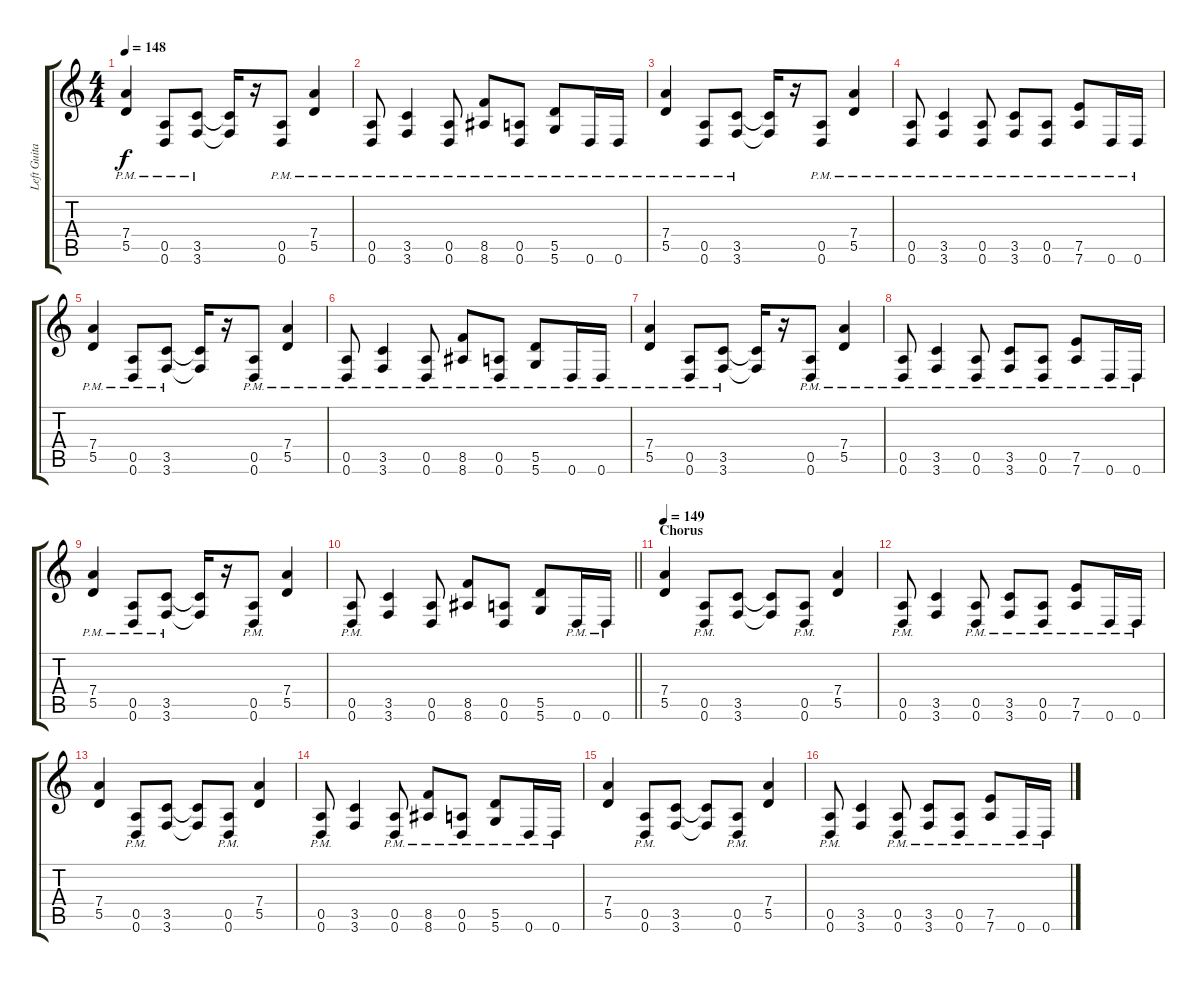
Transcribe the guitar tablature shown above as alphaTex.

\track ("Left Guitar" "Left Guita") {instrument distortionguitar}
\staff {score tabs}
\tuning (E4 B3 G3 D3 A2 D2) {hide}
\ts (4 4)
\tempo 148
\clef g2
\ks c
(7.4{pm} 5.5{pm}).4{dy f} (0.5{pm} 0.6{pm}).8 (3.5{pm} 3.6{pm}).8 (3.5{t} 3.6{t}).16 r.16 (0.5{pm} 0.6{pm}).8 (7.4{pm} 5.5{pm}).4 |
(0.5{pm} 0.6{pm}).8 (3.5{pm} 3.6{pm}).4 (0.5{pm} 0.6{pm}).8 (8.5{pm} 8.6{pm}).8 (0.5{pm} 0.6{pm}).8 (5.5{pm} 5.6{pm}).8 0.6{pm}.16 0.6{pm}.16 |
(7.4{pm} 5.5{pm}).4 (0.5{pm} 0.6{pm}).8 (3.5{pm} 3.6{pm}).8 (3.5{t} 3.6{t}).16 r.16 (0.5{pm} 0.6{pm}).8 (7.4{pm} 5.5{pm}).4 |
(0.5{pm} 0.6{pm}).8 (3.5{pm} 3.6{pm}).4 (0.5{pm} 0.6{pm}).8 (3.5{pm} 3.6{pm}).8 (0.5{pm} 0.6{pm}).8 (7.5{pm} 7.6{pm}).8 0.6{pm}.16 0.6{pm}.16 |
(7.4{pm} 5.5{pm}).4 (0.5{pm} 0.6{pm}).8 (3.5{pm} 3.6{pm}).8 (3.5{t} 3.6{t}).16 r.16 (0.5{pm} 0.6{pm}).8 (7.4{pm} 5.5{pm}).4 |
(0.5{pm} 0.6{pm}).8 (3.5{pm} 3.6{pm}).4 (0.5{pm} 0.6{pm}).8 (8.5{pm} 8.6{pm}).8 (0.5{pm} 0.6{pm}).8 (5.5{pm} 5.6{pm}).8 0.6{pm}.16 0.6{pm}.16 |
(7.4{pm} 5.5{pm}).4 (0.5{pm} 0.6{pm}).8 (3.5{pm} 3.6{pm}).8 (3.5{t} 3.6{t}).16 r.16 (0.5{pm} 0.6{pm}).8 (7.4{pm} 5.5{pm}).4 |
(0.5{pm} 0.6{pm}).8 (3.5{pm} 3.6{pm}).4 (0.5{pm} 0.6{pm}).8 (3.5{pm} 3.6{pm}).8 (0.5{pm} 0.6{pm}).8 (7.5{pm} 7.6{pm}).8 0.6{pm}.16 0.6{pm}.16 |
(7.4{pm} 5.5{pm}).4 (0.5{pm} 0.6{pm}).8 (3.5{pm} 3.6{pm}).8 (3.5{t} 3.6{t}).16 r.16 (0.5{pm} 0.6{pm}).8 (7.4 5.5).4 |
\barLineRight lightlight
(0.5{pm} 0.6{pm}).8 (3.5 3.6).4 (0.5 0.6).8 (8.5 8.6).8 (0.5 0.6).8 (5.5 5.6).8 0.6{pm}.16 0.6{pm}.16 |
\section ("" "Chorus")
\tempo 149
(7.4 5.5).4 (0.5{pm} 0.6{pm}).8 (3.5 3.6).8 (3.5{t} 3.6{t}).8 (0.5{pm} 0.6{pm}).8 (7.4 5.5).4 |
(0.5{pm} 0.6{pm}).8 (3.5 3.6).4 (0.5{pm} 0.6{pm}).8 (3.5{pm} 3.6{pm}).8 (0.5{pm} 0.6{pm}).8 (7.5{pm} 7.6{pm}).8 0.6{pm}.16 0.6{pm}.16 |
(7.4 5.5).4 (0.5{pm} 0.6{pm}).8 (3.5 3.6).8 (3.5{t} 3.6{t}).8 (0.5{pm} 0.6{pm}).8 (7.4 5.5).4 |
(0.5{pm} 0.6{pm}).8 (3.5 3.6).4 (0.5{pm} 0.6{pm}).8 (8.5{pm} 8.6{pm}).8 (0.5{pm} 0.6{pm}).8 (5.5{pm} 5.6{pm}).8 0.6{pm}.16 0.6{pm}.16 |
(7.4 5.5).4 (0.5{pm} 0.6{pm}).8 (3.5 3.6).8 (3.5{t} 3.6{t}).8 (0.5{pm} 0.6{pm}).8 (7.4 5.5).4 |
(0.5{pm} 0.6{pm}).8 (3.5 3.6).4 (0.5{pm} 0.6{pm}).8 (3.5{pm} 3.6{pm}).8 (0.5{pm} 0.6{pm}).8 (7.5{pm} 7.6{pm}).8 0.6{pm}.16 0.6{pm}.16
